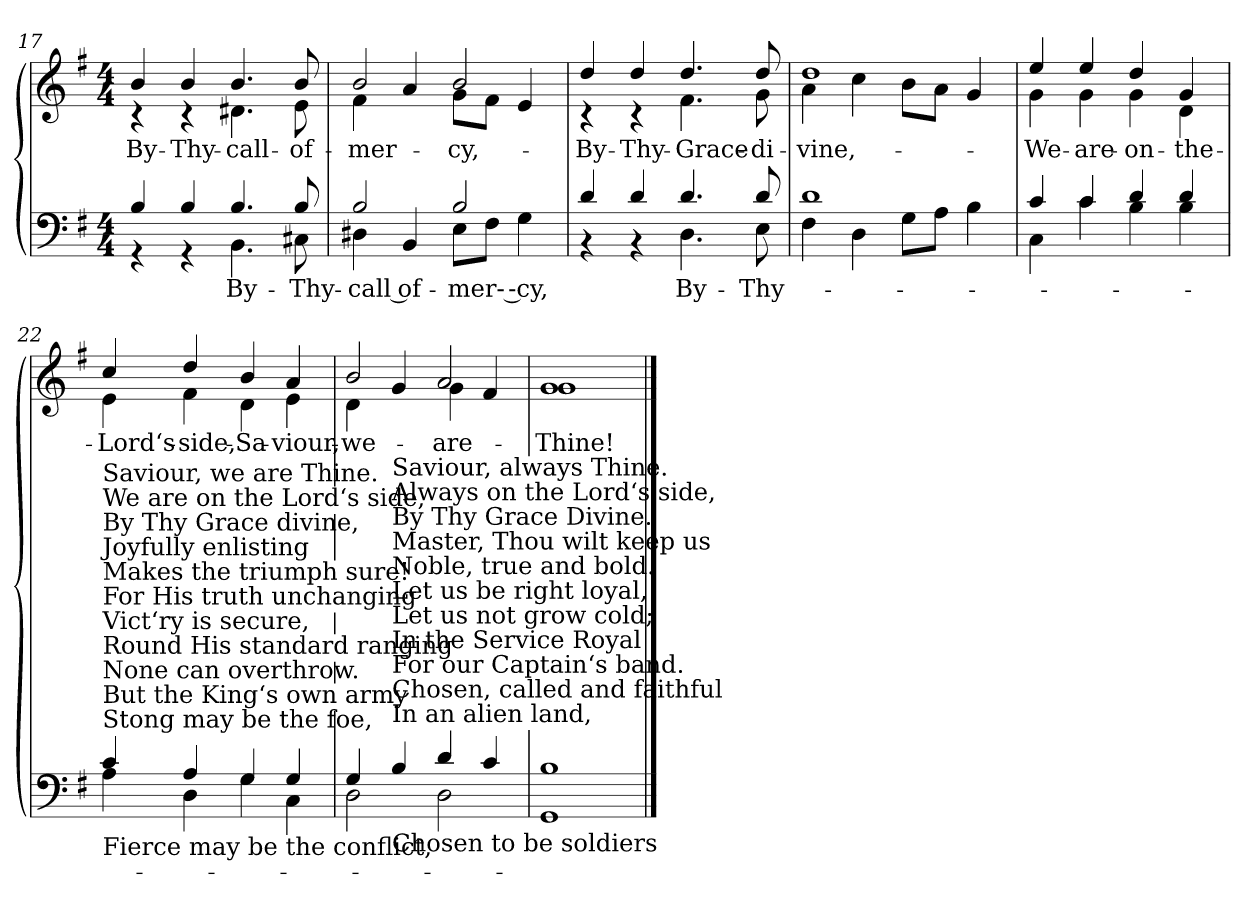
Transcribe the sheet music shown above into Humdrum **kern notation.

**kern	**text	**kern	**text
*part1	*part1	*part1	*part1
*staff2	*staff2	*staff1	*staff1
!!LO:PB:g=z
*clefF4	*	*clefG2	*
*k[f#]	*	*k[f#]	*
*G:	*	*G:	*
*M4/4	*	*M4/4	*
=17	=17	=17	=17
*^	*	*	*
!	!	!	!	!LO:LY:b:color=#000000
*	*	*	*^	*
4Bi/	4r	.	4bi/	4r	-By-
!	!	!	!	!	!LO:LY:b:color=#000000
4Bi/	4r	.	4bi/	4r	-Thy-
!	!	!LO:LY:b:color=#000000	!	!	!
!	!	!	!	!	!LO:LY:b:color=#000000
4.Bi/	4.BBi\	By-	4.bi/	4.d#Xi\	-call-
!	!	!LO:LY:b:color=#000000	!	!	!
!	!	!	!	!	!LO:LY:b:color=#000000
8Bi/	8C#Xi\	-Thy-	8bi/	8ei\	-of-
=18	=18	=18	=18	=18	=18
!	!	!LO:LY:b:color=#000000	!	!	!
!	!	!	!	!	!LO:LY:b:color=#000000
2Bi/	4D#Xi\	-call of-	2bi/	4f#i\	-mer-
.	4BBi/	.	.	4ai/	.
!	!	!LO:LY:b:color=#000000	!	!	!
!	!	!	!	!	!LO:LY:b:color=#000000
2Bi/	8Ei\L	-mer- -cy,	2bi/	8gi\L	-cy,-
.	8F#i\J	.	.	8f#i\J	.
.	4Gi\	.	.	4ei/	.
=19	=19	=19	=19	=19	=19
!	!	!	!	!	!LO:LY:b:color=#000000
4di/	4r	.	4ddi/	4r	-By-
!	!	!	!	!	!LO:LY:b:color=#000000
4di/	4r	.	4ddi/	4r	-Thy-
!	!	!LO:LY:b:color=#000000	!	!	!
!	!	!	!	!	!LO:LY:b:color=#000000
4.di/	4.Di\	By-	4.ddi/	4.f#i\	-Grace-
!	!	!LO:LY:b:color=#000000	!	!	!
!	!	!	!	!	!LO:LY:b:color=#000000
8di/	8Ei\	-Thy-	8ddi/	8gi\	-di-
!!LO:LB:g=z	!!
=20	=20	=20	=20	=20	=20
!	!	!	!	!	!LO:LY:b:color=#000000
1di	4F#i\	.	1ddi	4ai\	-vine,-
.	4Di\	.	.	4cci\	.
.	8Gi\L	.	.	8bi\L	.
.	8Ai\J	.	.	8ai\J	.
.	4Bi\	.	.	4gi/	.
=21	=21	=21	=21	=21	=21
!	!	!	!	!	!LO:LY:b:color=#000000
4ci/	4Ci\	.	4eei/	4gi\	-We-
!	!	!	!	!	!LO:LY:b:color=#000000
4ci/	4ci\	.	4eei/	4gi\	-are-
!	!	!	!	!	!LO:LY:b:color=#000000
4di/	4Bi\	.	4ddi/	4gi\	-on-
!	!	!	!	!	!LO:LY:b:color=#000000
4di/	4Bi\	.	4gi/	4di\	-the-
!!LO:LB:g=z	!!
=22	=22	=22	=22	=22	=22
!LO:TX:b:t=Fierce may be the conflict,	!	!	!	!	!
!LO:TX:t=Stong may be the foe,	!	!	!	!	!
!LO:TX:t=But the King‘s own army	!	!	!	!	!
!LO:TX:t=None can overthrow.	!	!	!	!	!
!LO:TX:t=Round His standard ranging	!	!	!	!	!
!LO:TX:t=Vict‘ry is secure,	!	!	!	!	!
!LO:TX:t=For His truth unchanging	!	!	!	!	!
!LO:TX:t=Makes the triumph sure!	!	!	!	!	!
!LO:TX:t=Joyfully enlisting	!	!	!	!	!
!LO:TX:t=By Thy Grace divine,	!	!	!	!	!
!LO:TX:t=We are on the Lord‘s side,	!	!	!	!	!
!LO:TX:t=Saviour, we are Thine.	!	!	!	!	!
!	!	!	!	!	!LO:LY:b:color=#000000
4ci/	4Ai\	.	4cci/	4ei\	-Lord‘s-
!	!	!	!	!	!LO:LY:b:color=#000000
4Ai/	4Di\	.	4ddi/	4f#i\	-side,-
!	!	!	!	!	!LO:LY:b:color=#000000
4Gi/	4Gi\	.	4bi/	4di\	-Sa-
!	!	!	!	!	!LO:LY:b:color=#000000
4Gi/	4Ci\	.	4ai/	4ei\	-viour,-
=23	=23	=23	=23	=23	=23
!	!	!	!	!	!LO:LY:b:color=#000000
4Gi/	2Di\	.	2bi/	4di\	-we-
!LO:TX:b:t=Chosen to be soldiers	!	!	!	!	!
!LO:TX:t=In an alien land,	!	!	!	!	!
!LO:TX:t=Chosen, called and faithful	!	!	!	!	!
!LO:TX:t=For our Captain‘s band.	!	!	!	!	!
!LO:TX:t=In the Service Royal	!	!	!	!	!
!LO:TX:t=Let us not grow cold;	!	!	!	!	!
!LO:TX:t=Let us be right loyal,	!	!	!	!	!
!LO:TX:t=Noble, true and bold.	!	!	!	!	!
!LO:TX:t=Master, Thou wilt keep us	!	!	!	!	!
!LO:TX:t=By Thy Grace Divine.	!	!	!	!	!
!LO:TX:t=Always on the Lord‘s side,	!	!	!	!	!
!LO:TX:t=Saviour, always Thine.	!	!	!	!	!
4Bi/	.	.	.	4gi/	.
!	!	!	!	!	!LO:LY:b:color=#000000
4di/	2Di\	.	2ai/	4gi\	-are-
4ci/	.	.	.	4f#i/	.
=24	=24	=24	=24	=24	=24
!	!	!	!	!	!LO:LY:b:color=#000000
1Bi	1GGi	.	1gi	1gi	-Thine!-
*v	*v	*	*	*	*
*	*	*v	*v	*
==	==	==	==
*-	*-	*-	*-
